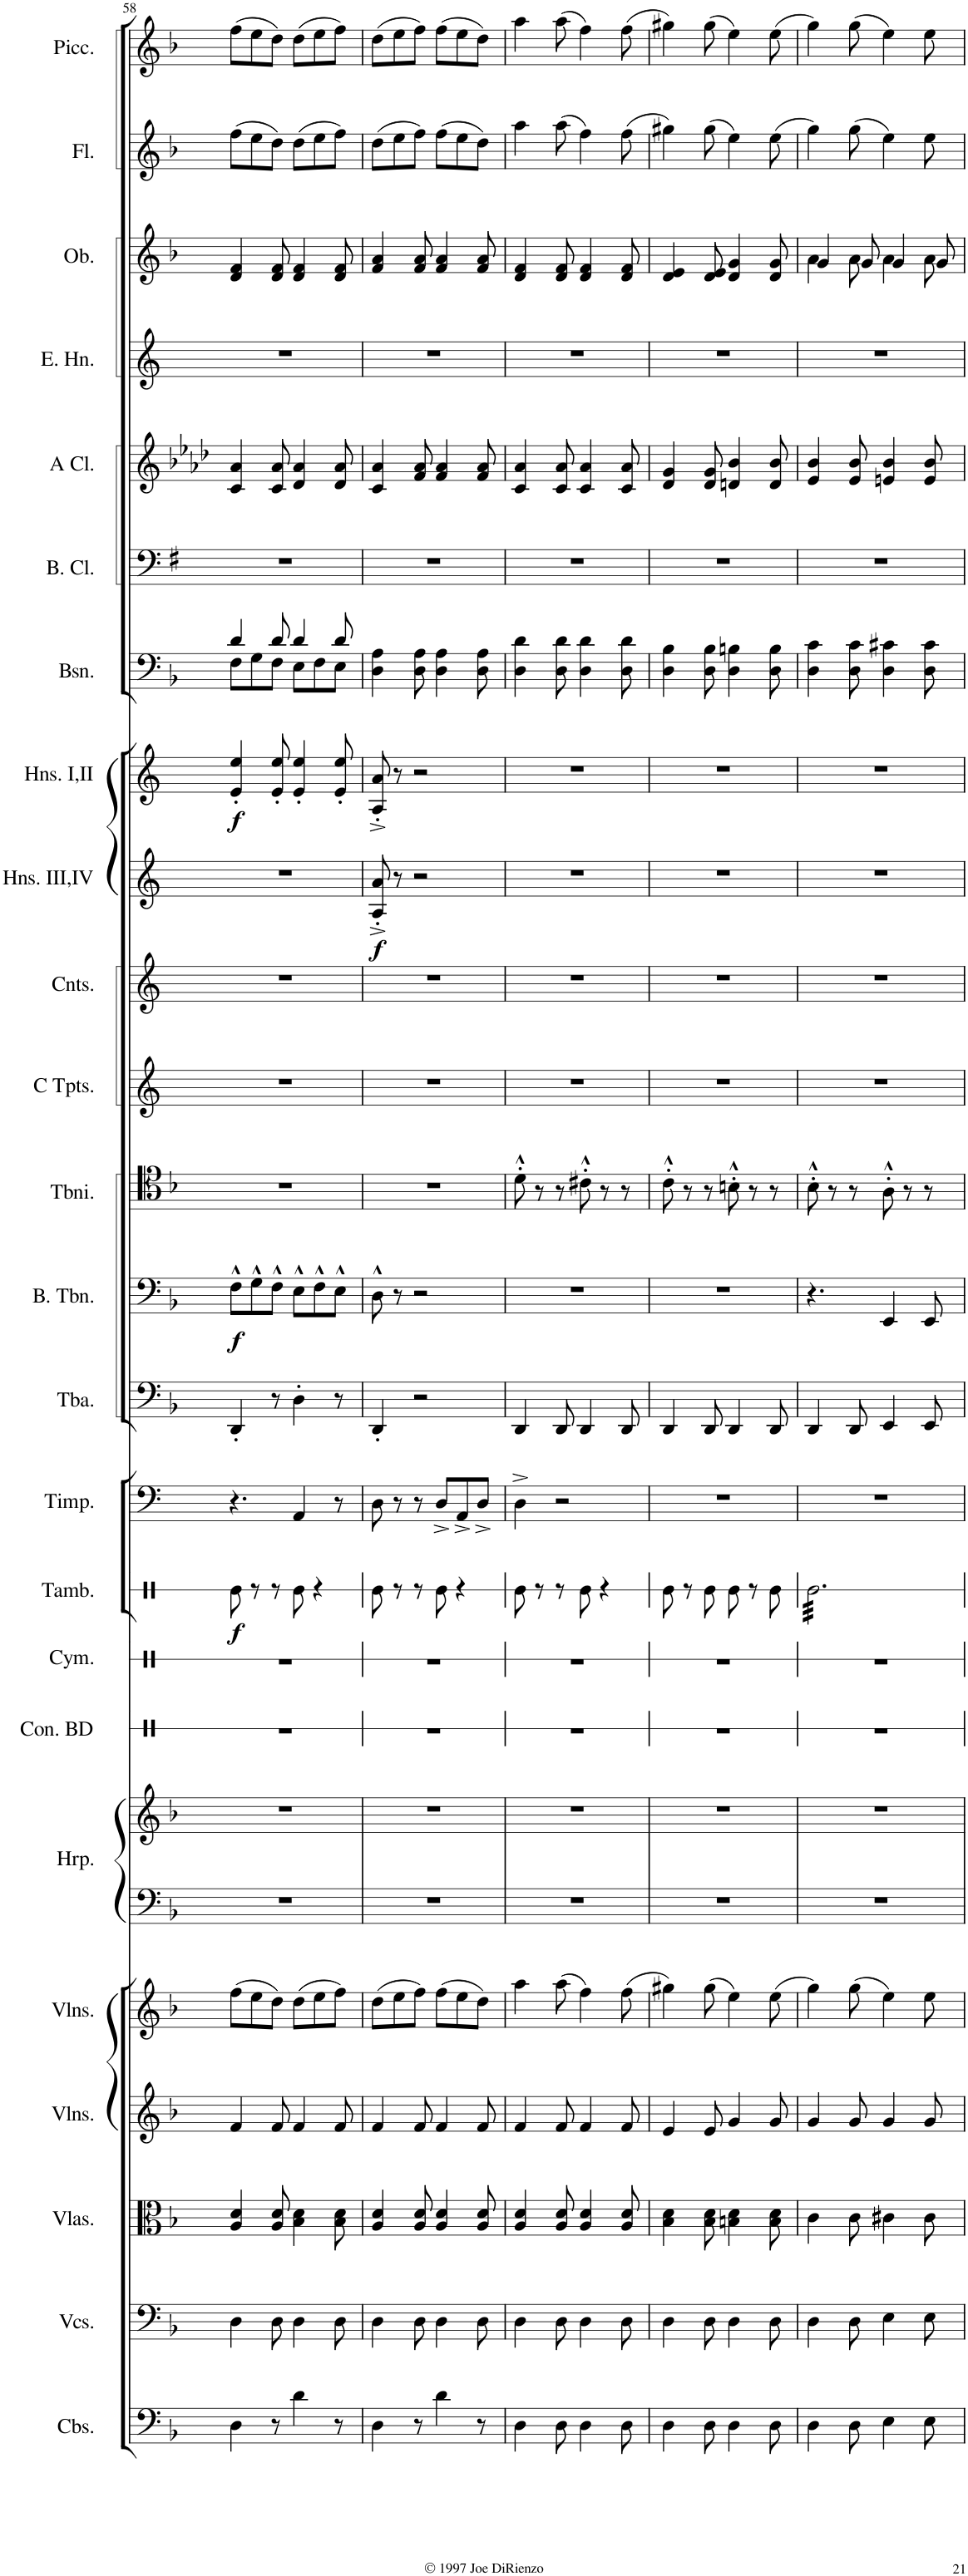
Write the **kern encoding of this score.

**kern	**kern	**kern	**kern	**kern	**kern	**kern	**kern	**kern	**kern	**dynam	**kern	**kern	**kern	**dynam	**kern	**kern	**kern	**kern	**dynam	**kern	**dynam	**kern	**kern	**kern	**kern	**kern	**kern	**kern
*part24	*part23	*part22	*part21	*part20	*part19	*part19	*part18	*part17	*part16	*part16	*part15	*part14	*part13	*part13	*part12	*part11	*part10	*part9	*part9	*part8	*part8	*part7	*part6	*part5	*part4	*part3	*part2	*part1
*staff25	*staff24	*staff23	*staff22	*staff21	*staff20	*staff19	*staff18	*staff17	*staff16	*staff16	*staff15	*staff14	*staff13	*staff13	*staff12	*staff11	*staff10	*staff9	*staff9	*staff8	*staff8	*staff7	*staff6	*staff5	*staff4	*staff3	*staff2	*staff1
*I"Contrabasses	*I"Violoncellos	*I"Violas	*I"Violins	*I"Violins	*I"Harp	*	*I"Concert Bass Drum	*I"Cymbal	*I"Tambourine	*	*I"Timpani	*I"Tuba	*I"Bass Trombone	*	*I"Trombones	*I"C Trumpets	*I"Cornets (C)	*I"Horns III,IV	*	*I"Horns I &amp; II	*	*I"Bassoons	*I"Bass Clarinet	*I"A Clarinets	*I"English Horn	*I"Oboes	*I"Flutes	*I"Piccolo
*I'Cbs.	*I'Vcs.	*I'Vlas.	*I'Vlns.	*I'Vlns.	*I'Hrp.	*	*I'Con. BD	*I'Cym.	*I'Tamb.	*	*I'Timp.	*I'Tba.	*I'B. Tbn.	*	*	*I'C Tpts.	*I'Cnts.	*I'Hns. III,IV	*	*I'Hns. I,II	*	*I'Bsn.	*I'B. Cl.	*I'A Cl.	*I'E. Hn.	*I'Ob.	*I'Fl.	*I'Picc.
!!LO:PB:g=z
*clefF4	*clefF4	*clefC3	*clefG2	*clefG2	*clefF4	*clefG2	*clefX	*clefX	*clefX	*	*clefF4	*clefF4	*clefF4	*	*clefC4	*clefG2	*clefG2	*clefG2	*	*clefG2	*	*clefF4	*clefF4	*clefG2	*clefG2	*clefG2	*clefG2	*clefG2
*Trd7c12	*	*	*	*Trd1c2	*Trd1c2	*Trd1c2	*	*	*	*	*	*	*Trd1c2	*	*	*	*	*Trd4c7	*	*Trd4c7	*	*	*Trd1c2	*Trd2c3	*Trd4c7	*	*	*Trd-7c-12
*k[b-]	*k[b-]	*k[b-]	*k[b-]	*k[b-]	*k[b-]	*k[b-]	*k[]	*k[]	*k[]	*	*k[]	*k[b-]	*k[b-]	*	*k[b-]	*k[]	*k[]	*k[]	*	*k[]	*	*k[b-]	*k[f#]	*k[b-e-a-d-]	*k[]	*k[b-]	*k[b-]	*k[b-]
*M6/8	*M6/8	*M6/8	*M6/8	*M6/8	*M6/8	*M6/8	*M6/8	*M6/8	*M6/8	*	*M6/8	*M6/8	*M6/8	*	*M6/8	*M6/8	*M6/8	*M6/8	*	*M6/8	*	*M6/8	*M6/8	*M6/8	*M6/8	*M6/8	*M6/8	*M6/8
=58	=58	=58	=58	=58	=58	=58	=58	=58	=58	=58	=58	=58	=58	=58	=58	=58	=58	=58	=58	=58	=58	=58	=58	=58	=58	=58	=58	=58
*	*	*	*	*	*	*	*	*	*	*	*	*	*	*	*	*	*	*	*	*	*	*^	*	*	*	*	*	*
!	!	!	!	!	!	!	!	!	!	!LO:DY:b	!	!	!	!LO:DY:b	!	!	!	!	!	!	!LO:DY:b	!	!	!	!	!	!	!	!
4D'\	4D'\	4A/' 4d/'	4f'/	(8ff\L	2.r	2.r	2.r	2.r	8Re\	f	4.r	4DD'/	8F^^\L	f	2.r	2.r	2.r	2.r	.	4e/' 4ee/'	f	4d'/	8F'\L	2.r	4c/' 4a-/'	2.r	4d/' 4f/'	(8ff\L	(8ff\L
.	.	.	.	8ee\	.	.	.	.	8r	.	.	.	8G^^\	.	.	.	.	.	.	.	.	.	8G'\	.	.	.	.	8ee\	8ee\
8r	8D'\	8A/' 8d/'	8f'/	8dd\J)	.	.	.	.	8r	.	.	8r	8F^^\J	.	.	.	.	.	.	8e/' 8ee/'	.	8d'/	8F'\J	.	8c/' 8a-/'	.	8d/' 8f/'	8dd\J)	8dd\J)
4d'\	4D'\	4B-\' 4d\'	4f'/	(8dd\L	.	.	.	.	8Re\	.	4AA/	4D'\	8E^^\L	.	.	.	.	.	.	4e/' 4ee/'	.	4d'/	8E'\L	.	4d-/' 4a-/'	.	4d/' 4f/'	(8dd\L	(8dd\L
.	.	.	.	8ee\	.	.	.	.	4r	.	.	.	8F^^\	.	.	.	.	.	.	.	.	.	8F'\	.	.	.	.	8ee\	8ee\
8r	8D'\	8B-\' 8d\'	8f'/	8ff\J)	.	.	.	.	.	.	8r	8r	8E^^\J	.	.	.	.	.	.	8e/' 8ee/'	.	8d'/	8E'\J	.	8d-/' 8a-/'	.	8d/' 8f/'	8ff\J)	8ff\J)
=59	=59	=59	=59	=59	=59	=59	=59	=59	=59	=59	=59	=59	=59	=59	=59	=59	=59	=59	=59	=59	=59	=59	=59	=59	=59	=59	=59	=59	=59
!	!	!	!	!	!	!	!	!	!	!	!	!	!	!	!	!	!	!	!LO:DY:b	!	!	!	!	!	!	!	!	!	!
*	*	*	*	*	*	*	*	*	*	*	*	*	*	*	*	*	*	*	*	*	*	*v	*v	*	*	*	*	*	*
4D'\	4D'\	4A/' 4d/'	4f'/	(8dd\L	2.r	2.r	2.r	2.r	8Re\	.	8D\	4DD'/	8D^^\	.	2.r	2.r	2.r	8A/'^ 8a/'^	f	8A/'^ 8a/'^	.	4D\' 4A\'	2.r	4c/' 4a-/'	2.r	4f/' 4a/'	(8dd\L	(8dd\L
.	.	.	.	8ee\	.	.	.	.	8r	.	8r	.	8r	.	.	.	.	8r	.	8r	.	.	.	.	.	.	8ee\	8ee\
8r	8D'\	8A/' 8d/'	8f'/	8ff\J)	.	.	.	.	8r	.	8r	2r	2r	.	.	.	.	2r	.	2r	.	8D\' 8A\'	.	8f/' 8a-/'	.	8f/' 8a/'	8ff\J)	8ff\J)
4d'\	4D'\	4A/' 4d/'	4f'/	(8ff\L	.	.	.	.	8Re\	.	8D^/L	.	.	.	.	.	.	.	.	.	.	4D\' 4A\'	.	4f/' 4a-/'	.	4f/' 4a/'	(8ff\L	(8ff\L
.	.	.	.	8ee\	.	.	.	.	4r	.	8AA^/	.	.	.	.	.	.	.	.	.	.	.	.	.	.	.	8ee\	8ee\
8r	8D'\	8A/' 8d/'	8f'/	8dd\J)	.	.	.	.	.	.	8D^/J	.	.	.	.	.	.	.	.	.	.	8D\' 8A\'	.	8f/' 8a-/'	.	8f/' 8a/'	8dd\J)	8dd\J)
=60	=60	=60	=60	=60	=60	=60	=60	=60	=60	=60	=60	=60	=60	=60	=60	=60	=60	=60	=60	=60	=60	=60	=60	=60	=60	=60	=60	=60
4D'\	4D'\	4A/' 4d/'	4f'/	4aa'\	2.r	2.r	2.r	2.r	8Re\	.	4D^\	4DD/	2.r	.	8d'^^\	2.r	2.r	2.r	.	2.r	.	4D\' 4d\'	2.r	4c/' 4a-/'	2.r	4d/' 4f/'	4aa'\	4aa'\
.	.	.	.	.	.	.	.	.	8r	.	.	.	.	.	8r	.	.	.	.	.	.	.	.	.	.	.	.	.
8D'\	8D'\	8A/' 8d/'	8f'/	(8aa\	.	.	.	.	8r	.	2r	8DD/	.	.	8r	.	.	.	.	.	.	8D\' 8d\'	.	8c/' 8a-/'	.	8d/' 8f/'	(8aa\	(8aa\
4D'\	4D'\	4A/' 4d/'	4f'/	4ff'\)	.	.	.	.	8Re\	.	.	4DD/	.	.	8c#X'^^\	.	.	.	.	.	.	4D\' 4d\'	.	4c/' 4a-/'	.	4d/' 4f/'	4ff'\)	4ff'\)
.	.	.	.	.	.	.	.	.	4r	.	.	.	.	.	8r	.	.	.	.	.	.	.	.	.	.	.	.	.
8D'\	8D'\	8A/' 8d/'	8f'/	(8ff\	.	.	.	.	.	.	.	8DD/	.	.	8r	.	.	.	.	.	.	8D\' 8d\'	.	8c/' 8a-/'	.	8d/' 8f/'	(8ff\	(8ff\
=61	=61	=61	=61	=61	=61	=61	=61	=61	=61	=61	=61	=61	=61	=61	=61	=61	=61	=61	=61	=61	=61	=61	=61	=61	=61	=61	=61	=61
4D'\	4D'\	4B-\' 4d\'	4e'/	4gg#X'\)	2.r	2.r	2.r	2.r	8Re\	.	2.r	4DD/	2.r	.	8c'^^\	2.r	2.r	2.r	.	2.r	.	4D\' 4B-\'	2.r	4d-/' 4g/'	2.r	4d/' 4e/'	4gg#X'\)	4gg#X'\)
.	.	.	.	.	.	.	.	.	8r	.	.	.	.	.	8r	.	.	.	.	.	.	.	.	.	.	.	.	.
8D'\	8D'\	8B-\' 8d\'	8e'/	(8gg#\	.	.	.	.	8Re\	.	.	8DD/	.	.	8r	.	.	.	.	.	.	8D\' 8B-\'	.	8d-/' 8g/'	.	8d/' 8e/'	(8gg#\	(8gg#\
4D'\	4D'\	4Bn\' 4d\'	4g'/	4ee'\)	.	.	.	.	8Re\	.	.	4DD/	.	.	8Bn'^^\	.	.	.	.	.	.	4D\' 4Bn\'	.	4dn/' 4b-/'	.	4d/' 4g/'	4ee'\)	4ee'\)
.	.	.	.	.	.	.	.	.	8r	.	.	.	.	.	8r	.	.	.	.	.	.	.	.	.	.	.	.	.
8D'\	8D'\	8B\' 8d\'	8g'/	(8ee\	.	.	.	.	8Re\	.	.	8DD/	.	.	8r	.	.	.	.	.	.	8D\' 8B\'	.	8d/' 8b-/'	.	8d/' 8g/'	(8ee\	(8ee\
=62	=62	=62	=62	=62	=62	=62	=62	=62	=62	=62	=62	=62	=62	=62	=62	=62	=62	=62	=62	=62	=62	=62	=62	=62	=62	=62	=62	=62
*	*	*	*	*	*	*	*	*	*	*	*	*	*	*	*	*	*	*	*	*	*	*	*	*	*	*^	*	*
*	*	*	*	*	*	*	*	*	*tremolo	*	*	*	*	*	*	*	*	*	*	*	*	*	*	*	*	*	*	*	*
4D'\	4D'\	4c'\	4g'/	4gg'\)	2.r	2.r	2.r	2.r	32Re\LLL	.	2.r	4DD/	4.r	.	8B-'^^\	2.r	2.r	2.r	.	2.r	.	4D\' 4c\'	2.r	4e-/' 4b-/'	2.r	4g'/	4a'\	4gg'\)	4gg'\)
.	.	.	.	.	.	.	.	.	32Re\	.	.	.	.	.	.	.	.	.	.	.	.	.	.	.	.	.	.	.	.
.	.	.	.	.	.	.	.	.	32Re\	.	.	.	.	.	.	.	.	.	.	.	.	.	.	.	.	.	.	.	.
.	.	.	.	.	.	.	.	.	32Re\	.	.	.	.	.	.	.	.	.	.	.	.	.	.	.	.	.	.	.	.
.	.	.	.	.	.	.	.	.	32Re\	.	.	.	.	.	8r	.	.	.	.	.	.	.	.	.	.	.	.	.	.
.	.	.	.	.	.	.	.	.	32Re\	.	.	.	.	.	.	.	.	.	.	.	.	.	.	.	.	.	.	.	.
.	.	.	.	.	.	.	.	.	32Re\	.	.	.	.	.	.	.	.	.	.	.	.	.	.	.	.	.	.	.	.
.	.	.	.	.	.	.	.	.	32Re\	.	.	.	.	.	.	.	.	.	.	.	.	.	.	.	.	.	.	.	.
8D'\	8D'\	8c'\	8g'/	(8gg'\	.	.	.	.	32Re\	.	.	8DD/	.	.	8r	.	.	.	.	.	.	8D\' 8c\'	.	8e-/' 8b-/'	.	8g'/	8a'\	(8gg'\	(8gg'\
.	.	.	.	.	.	.	.	.	32Re\	.	.	.	.	.	.	.	.	.	.	.	.	.	.	.	.	.	.	.	.
.	.	.	.	.	.	.	.	.	32Re\	.	.	.	.	.	.	.	.	.	.	.	.	.	.	.	.	.	.	.	.
.	.	.	.	.	.	.	.	.	32Re\	.	.	.	.	.	.	.	.	.	.	.	.	.	.	.	.	.	.	.	.
4E'\	4E'\	4c#X'\	4g'/	4ee'\)	.	.	.	.	32Re\	.	.	4EE/	4EE/	.	8A'^^\	.	.	.	.	.	.	4D\' 4c#X\'	.	4en/' 4b-/'	.	4g'/	4a'\	4ee'\)	4ee'\)
.	.	.	.	.	.	.	.	.	32Re\	.	.	.	.	.	.	.	.	.	.	.	.	.	.	.	.	.	.	.	.
.	.	.	.	.	.	.	.	.	32Re\	.	.	.	.	.	.	.	.	.	.	.	.	.	.	.	.	.	.	.	.
.	.	.	.	.	.	.	.	.	32Re\	.	.	.	.	.	.	.	.	.	.	.	.	.	.	.	.	.	.	.	.
.	.	.	.	.	.	.	.	.	32Re\	.	.	.	.	.	8r	.	.	.	.	.	.	.	.	.	.	.	.	.	.
.	.	.	.	.	.	.	.	.	32Re\	.	.	.	.	.	.	.	.	.	.	.	.	.	.	.	.	.	.	.	.
.	.	.	.	.	.	.	.	.	32Re\	.	.	.	.	.	.	.	.	.	.	.	.	.	.	.	.	.	.	.	.
.	.	.	.	.	.	.	.	.	32Re\	.	.	.	.	.	.	.	.	.	.	.	.	.	.	.	.	.	.	.	.
8E'\	8E'\	8c#'\	8g'/	8ee'\	.	.	.	.	32Re\	.	.	8EE/	8EE/	.	8r	.	.	.	.	.	.	8D\' 8c#\'	.	8e/' 8b-/'	.	8g'/	8a'\	8ee'\	8ee'\
.	.	.	.	.	.	.	.	.	32Re\	.	.	.	.	.	.	.	.	.	.	.	.	.	.	.	.	.	.	.	.
.	.	.	.	.	.	.	.	.	32Re\	.	.	.	.	.	.	.	.	.	.	.	.	.	.	.	.	.	.	.	.
.	.	.	.	.	.	.	.	.	32Re\JJJ	.	.	.	.	.	.	.	.	.	.	.	.	.	.	.	.	.	.	.	.
*	*	*	*	*	*	*	*	*	*Xtremolo	*	*	*	*	*	*	*	*	*	*	*	*	*	*	*	*	*	*	*	*
*	*	*	*	*	*	*	*	*	*	*	*	*	*	*	*	*	*	*	*	*	*	*	*	*	*	*v	*v	*	*
=	=	=	=	=	=	=	=	=	=	=	=	=	=	=	=	=	=	=	=	=	=	=	=	=	=	=	=	=
*-	*-	*-	*-	*-	*-	*-	*-	*-	*-	*-	*-	*-	*-	*-	*-	*-	*-	*-	*-	*-	*-	*-	*-	*-	*-	*-	*-	*-
